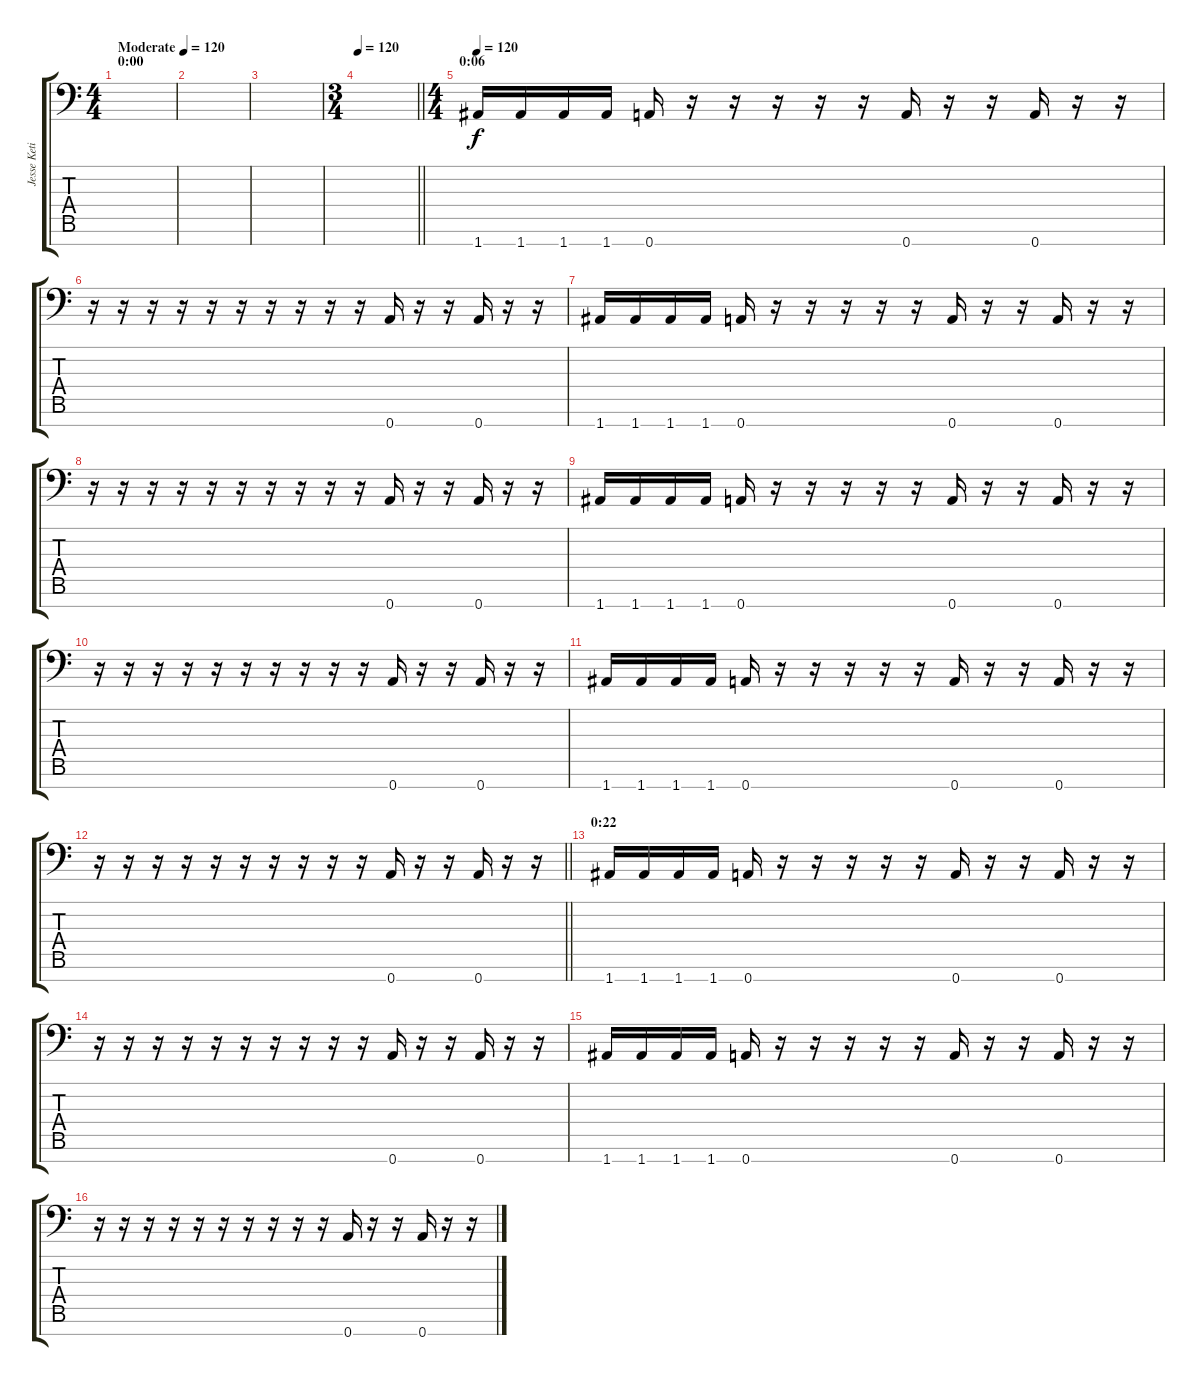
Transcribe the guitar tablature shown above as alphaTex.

\track ("Jesse Ketive" "Jesse Keti") {instrument distortionguitar}
\staff {score tabs}
\tuning (E4 B3 G3 D3 A2 E2 A1) {hide}
\ts (4 4)
\section ("" "0:00")
\tempo (120 "Moderate")
\tempo 140
\tempo (120 "Moderate")
\clef f4
\ks c
|
|
|
\ts (3 4)
\tempo 120
\barLineRight lightlight
|
\ts (4 4)
\section ("" "0:06")
\tempo 120
1.7.16 1.7.16 1.7.16 1.7.16 0.7.16 r.16 r.16 r.16 r.16 r.16 0.7.16 r.16 r.16 0.7.16 r.16 r.16 |
r.16 r.16 r.16 r.16 r.16 r.16 r.16 r.16 r.16 r.16 0.7.16 r.16 r.16 0.7.16 r.16 r.16 |
1.7.16 1.7.16 1.7.16 1.7.16 0.7.16 r.16 r.16 r.16 r.16 r.16 0.7.16 r.16 r.16 0.7.16 r.16 r.16 |
r.16 r.16 r.16 r.16 r.16 r.16 r.16 r.16 r.16 r.16 0.7.16 r.16 r.16 0.7.16 r.16 r.16 |
1.7.16 1.7.16 1.7.16 1.7.16 0.7.16 r.16 r.16 r.16 r.16 r.16 0.7.16 r.16 r.16 0.7.16 r.16 r.16 |
r.16 r.16 r.16 r.16 r.16 r.16 r.16 r.16 r.16 r.16 0.7.16 r.16 r.16 0.7.16 r.16 r.16 |
1.7.16 1.7.16 1.7.16 1.7.16 0.7.16 r.16 r.16 r.16 r.16 r.16 0.7.16 r.16 r.16 0.7.16 r.16 r.16 |
\barLineRight lightlight
r.16 r.16 r.16 r.16 r.16 r.16 r.16 r.16 r.16 r.16 0.7.16 r.16 r.16 0.7.16 r.16 r.16 |
\section ("" "0:22")
1.7.16 1.7.16 1.7.16 1.7.16 0.7.16 r.16 r.16 r.16 r.16 r.16 0.7.16 r.16 r.16 0.7.16 r.16 r.16 |
r.16 r.16 r.16 r.16 r.16 r.16 r.16 r.16 r.16 r.16 0.7.16 r.16 r.16 0.7.16 r.16 r.16 |
1.7.16 1.7.16 1.7.16 1.7.16 0.7.16 r.16 r.16 r.16 r.16 r.16 0.7.16 r.16 r.16 0.7.16 r.16 r.16 |
r.16 r.16 r.16 r.16 r.16 r.16 r.16 r.16 r.16 r.16 0.7.16 r.16 r.16 0.7.16 r.16 r.16
